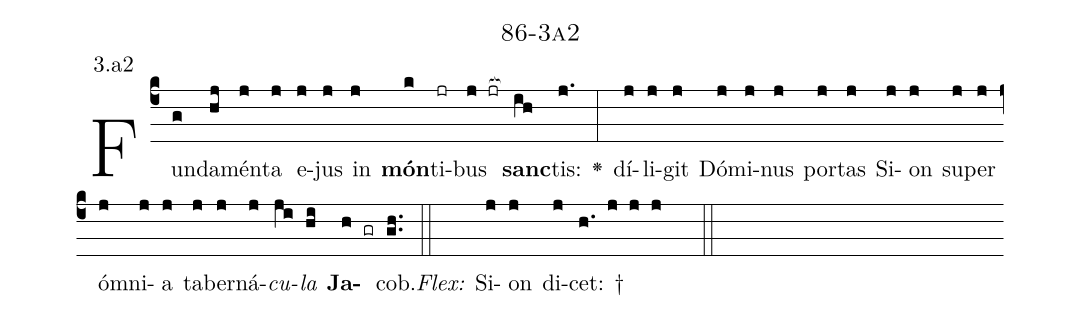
name: 86-3a2;
annotation: 3.a2;
%%
(c4)Fun(g)da(hj)mén(j)ta(j) e(j)jus(j) in(j) <b>món</b>(k)ti(jr)bus(j jr[ocb:1{]) <b>sanc</b>(ih[ocb:0}])tis:(j.) <v>\greheightstar</v>(:) dí(j)li(j)git(j) Dó(j)mi(j)nus(j) por(j)tas(j) Si(j)on(j) su(j)per(j) óm(j)ni(j)a(j) ta(j)ber(j)ná(j)<i>cu</i>(ji)<i>la</i>(hi) <b>Ja</b>(h gr)cob.(gh..) (::)
<i>Flex:</i>()  Si(j)on(j) di(j)cet: †(h. j j j  ::)

%E(j) u(j) o(ji) u(hi) a(h) e.(gh..) (::)
